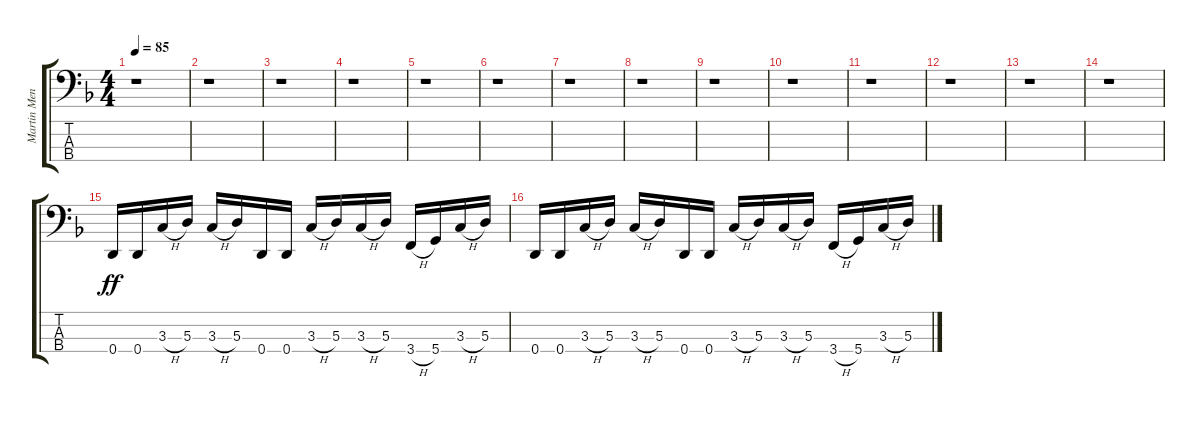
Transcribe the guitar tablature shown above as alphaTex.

\track ("Martin Mendez - El. Bass #1" "Martin Men") {instrument electricbassfinger}
\staff {score tabs}
\tuning (G2 D2 A1 D1) {hide}
\ts (4 4)
\tempo 85
\clef f4
\ks f
r.1{dy f} |
r.1 |
r.1 |
r.1 |
r.1 |
r.1 |
r.1 |
r.1 |
r.1 |
r.1 |
r.1 |
r.1 |
r.1 |
r.1 |
0.4.16{dy ff} 0.4.16 3.3{h}.16 5.3.16 3.3{h}.16 5.3.16 0.4.16 0.4.16 3.3{h}.16 5.3.16 3.3{h}.16 5.3.16 3.4{h}.16 5.4.16 3.3{h}.16 5.3.16 |
0.4.16 0.4.16 3.3{h}.16 5.3.16 3.3{h}.16 5.3.16 0.4.16 0.4.16 3.3{h}.16 5.3.16 3.3{h}.16 5.3.16 3.4{h}.16 5.4.16 3.3{h}.16 5.3.16
